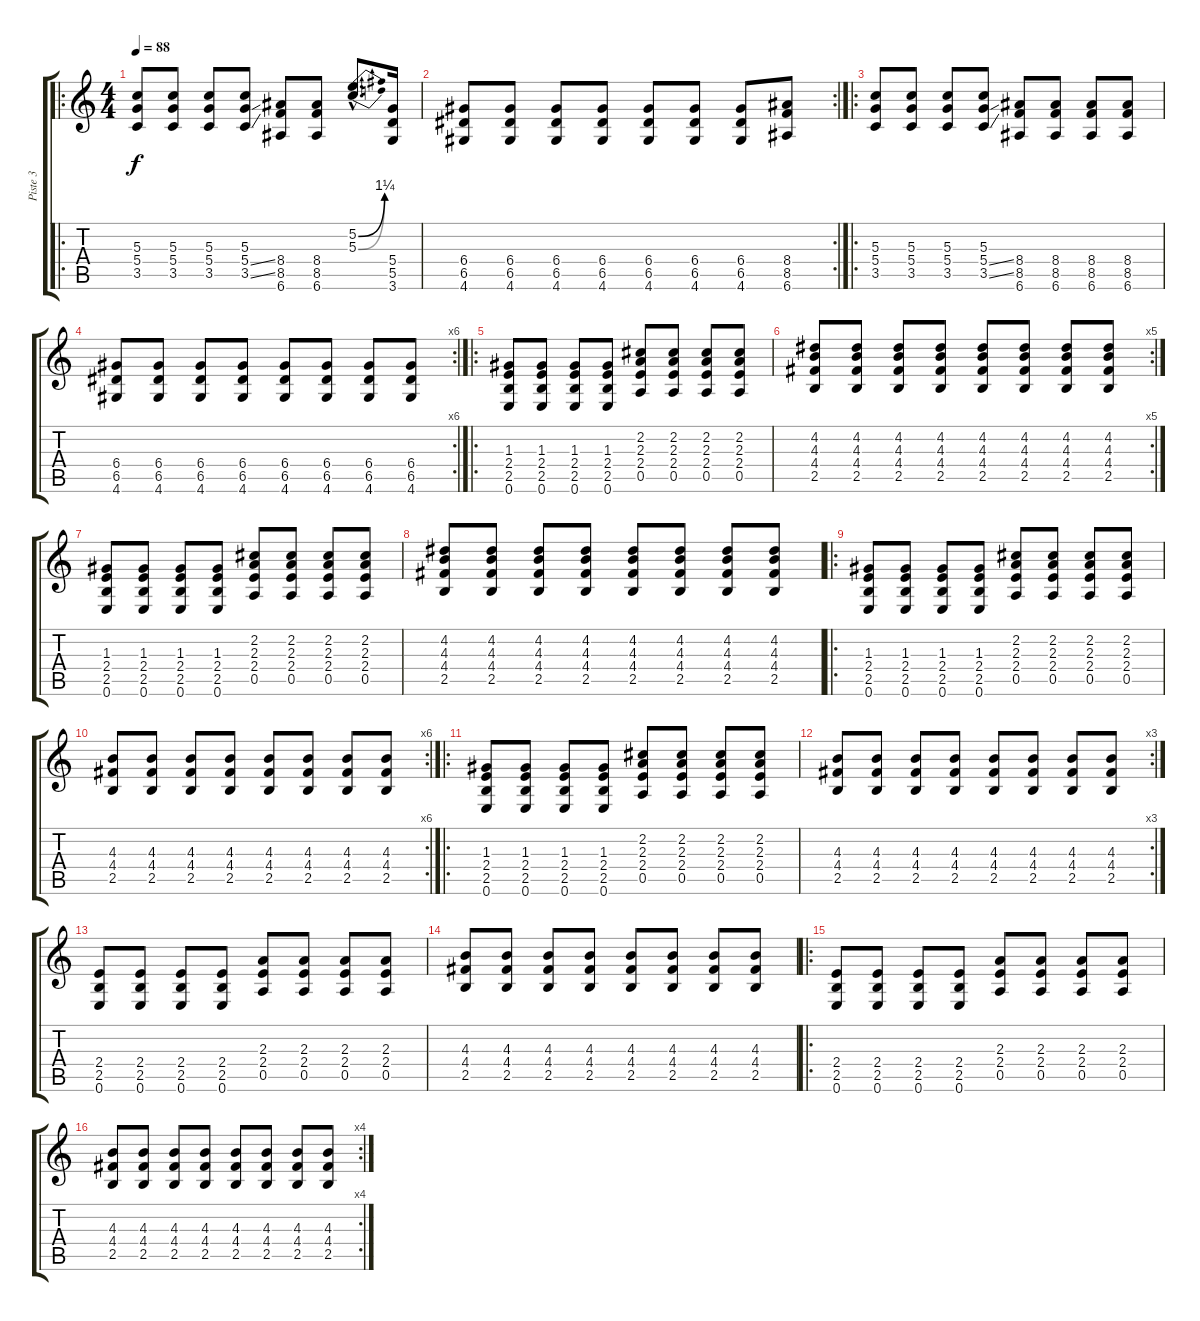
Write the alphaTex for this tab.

\track ("Piste 3" "Piste 3") {instrument electricguitarclean}
\staff {score tabs}
\tuning (E4 B3 G3 D3 A2 E2) {hide}
\ro
\ts (4 4)
\tempo 88
\clef g2
\ks c
(5.3 5.4 3.5).8{dy f} (5.3 5.4 3.5).8 (5.3 5.4 3.5).8 (5.3 5.4{ss} 3.5{ss}).8 (8.4 8.5 6.6).8 (8.4 8.5 6.6).8 (5.2{be (bend 0 0 60 5) hac} 5.3{be (bend 0 0 60 5) hac}).8{d} (5.4 5.5 3.6).16 |
\rc 2
(6.4 6.5 4.6).8 (6.4 6.5 4.6).8 (6.4 6.5 4.6).8 (6.4 6.5 4.6).8 (6.4 6.5 4.6).8 (6.4 6.5 4.6).8 (6.4 6.5 4.6).8 (8.4 8.5 6.6).8 |
\ro
(5.3 5.4 3.5).8 (5.3 5.4 3.5).8 (5.3 5.4 3.5).8 (5.3 5.4{ss} 3.5{ss}).8 (8.4 8.5 6.6).8 (8.4 8.5 6.6).8 (8.4 8.5 6.6).8 (8.4 8.5 6.6).8 |
\rc 6
(6.4 6.5 4.6).8 (6.4 6.5 4.6).8 (6.4 6.5 4.6).8 (6.4 6.5 4.6).8 (6.4 6.5 4.6).8 (6.4 6.5 4.6).8 (6.4 6.5 4.6).8 (6.4 6.5 4.6).8 |
\ro
(1.3 2.4 2.5 0.6).8 (1.3 2.4 2.5 0.6).8 (1.3 2.4 2.5 0.6).8 (1.3 2.4 2.5 0.6).8 (2.2 2.3 2.4 0.5).8 (2.2 2.3 2.4 0.5).8 (2.2 2.3 2.4 0.5).8 (2.2 2.3 2.4 0.5).8 |
\rc 5
(4.2 4.3 4.4 2.5).8 (4.2 4.3 4.4 2.5).8 (4.2 4.3 4.4 2.5).8 (4.2 4.3 4.4 2.5).8 (4.2 4.3 4.4 2.5).8 (4.2 4.3 4.4 2.5).8 (4.2 4.3 4.4 2.5).8 (4.2 4.3 4.4 2.5).8 |
(1.3 2.4 2.5 0.6).8 (1.3 2.4 2.5 0.6).8 (1.3 2.4 2.5 0.6).8 (1.3 2.4 2.5 0.6).8 (2.2 2.3 2.4 0.5).8 (2.2 2.3 2.4 0.5).8 (2.2 2.3 2.4 0.5).8 (2.2 2.3 2.4 0.5).8 |
(4.2 4.3 4.4 2.5).8 (4.2 4.3 4.4 2.5).8 (4.2 4.3 4.4 2.5).8 (4.2 4.3 4.4 2.5).8 (4.2 4.3 4.4 2.5).8 (4.2 4.3 4.4 2.5).8 (4.2 4.3 4.4 2.5).8 (4.2 4.3 4.4 2.5).8 |
\ro
(1.3 2.4 2.5 0.6).8 (1.3 2.4 2.5 0.6).8 (1.3 2.4 2.5 0.6).8 (1.3 2.4 2.5 0.6).8 (2.2 2.3 2.4 0.5).8 (2.2 2.3 2.4 0.5).8 (2.2 2.3 2.4 0.5).8 (2.2 2.3 2.4 0.5).8 |
\rc 6
(4.3 4.4 2.5).8 (4.3 4.4 2.5).8 (4.3 4.4 2.5).8 (4.3 4.4 2.5).8 (4.3 4.4 2.5).8 (4.3 4.4 2.5).8 (4.3 4.4 2.5).8 (4.3 4.4 2.5).8 |
\ro
(1.3 2.4 2.5 0.6).8 (1.3 2.4 2.5 0.6).8 (1.3 2.4 2.5 0.6).8 (1.3 2.4 2.5 0.6).8 (2.2 2.3 2.4 0.5).8 (2.2 2.3 2.4 0.5).8 (2.2 2.3 2.4 0.5).8 (2.2 2.3 2.4 0.5).8 |
\rc 3
(4.3 4.4 2.5).8 (4.3 4.4 2.5).8 (4.3 4.4 2.5).8 (4.3 4.4 2.5).8 (4.3 4.4 2.5).8 (4.3 4.4 2.5).8 (4.3 4.4 2.5).8 (4.3 4.4 2.5).8 |
(2.4 2.5 0.6).8 (2.4 2.5 0.6).8 (2.4 2.5 0.6).8 (2.4 2.5 0.6).8 (2.3 2.4 0.5).8 (2.3 2.4 0.5).8 (2.3 2.4 0.5).8 (2.3 2.4 0.5).8 |
(4.3 4.4 2.5).8 (4.3 4.4 2.5).8 (4.3 4.4 2.5).8 (4.3 4.4 2.5).8 (4.3 4.4 2.5).8 (4.3 4.4 2.5).8 (4.3 4.4 2.5).8 (4.3 4.4 2.5).8 |
\ro
(2.4 2.5 0.6).8 (2.4 2.5 0.6).8 (2.4 2.5 0.6).8 (2.4 2.5 0.6).8 (2.3 2.4 0.5).8 (2.3 2.4 0.5).8 (2.3 2.4 0.5).8 (2.3 2.4 0.5).8 |
\rc 4
(4.3 4.4 2.5).8 (4.3 4.4 2.5).8 (4.3 4.4 2.5).8 (4.3 4.4 2.5).8 (4.3 4.4 2.5).8 (4.3 4.4 2.5).8 (4.3 4.4 2.5).8 (4.3 4.4 2.5).8
